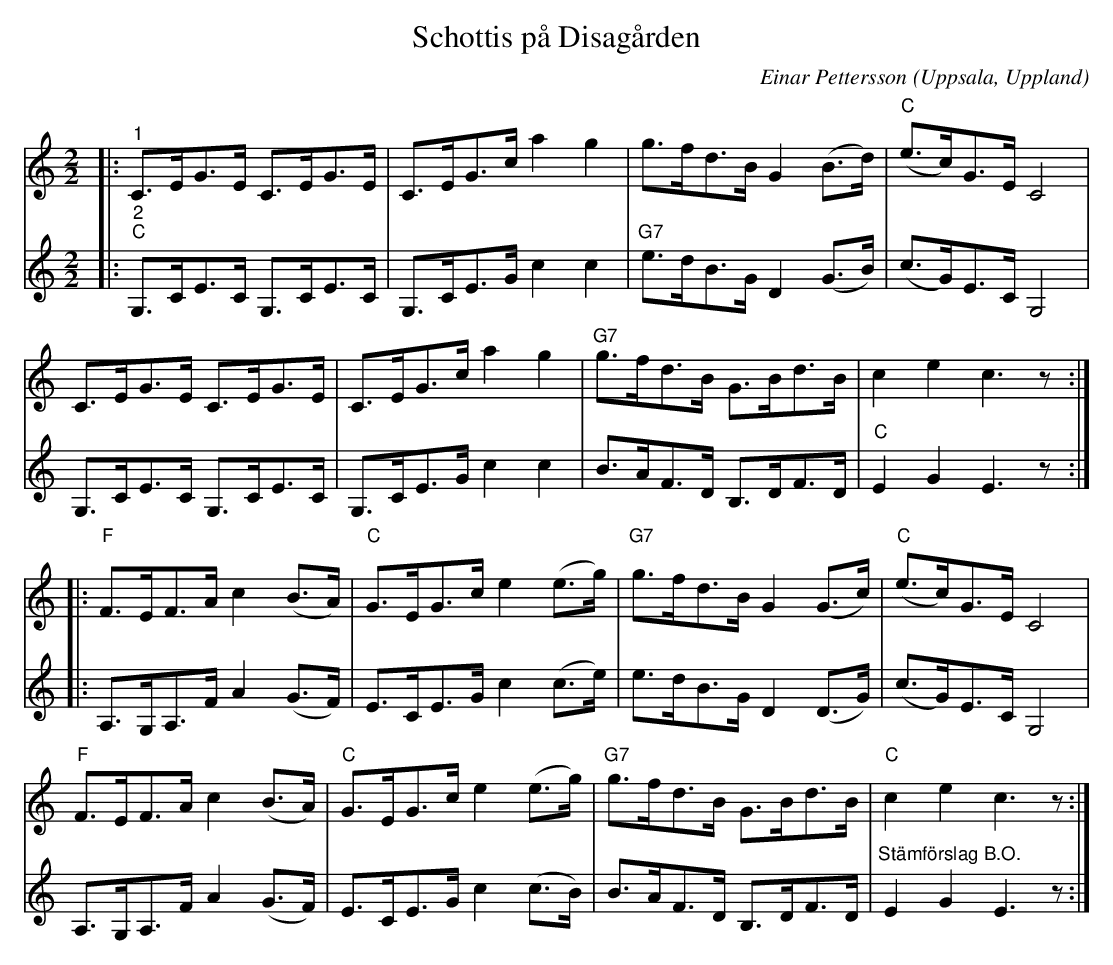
X:1
T:Schottis på Disagården
C:Einar Pettersson
O:Uppsala, Uppland
L:1/8
M:2/2
K:C
V:1
|:"^1" C>EG>E C>EG>E | C>EG>c a2 g2 | g>fd>B G2 (B>d) |"C" (e>c)G>E C4 |
C>EG>E C>EG>E | C>EG>c a2 g2 |"G7" g>fd>B G>Bd>B | c2 e2 c3 z ::
"F" F>EF>A c2 (B>A) |"C" G>EG>c e2 (e>g) | "G7" g>fd>B G2 (G>c) |"C" (e>c)G>E C4 |
"F" F>EF>A c2 (B>A) |"C" G>EG>c e2 (e>g) | "G7" g>fd>B G>Bd>B |"C" c2 e2 c3 z :|
V:2
|:"^2""C" G,>CE>C G,>CE>C | G,>CE>G c2 c2 |"G7" e>dB>G D2 (G>B) | (c>G)E>C G,4 |
G,>CE>C G,>CE>C | G,>CE>G c2 c2 | B>AF>D B,>DF>D |"C" E2 G2 E3 z ::
A,>G,A,>F A2 (G>F) | E>CE>G c2 (c>e) | e>dB>G D2 (D>G) | (c>G)E>C G,4 |
A,>G,A,>F A2 (G>F) | E>CE>G c2 (c>B) | B>AF>D B,>DF>D | "^Stämförslag B.O." E2 G2 E3 z :|
